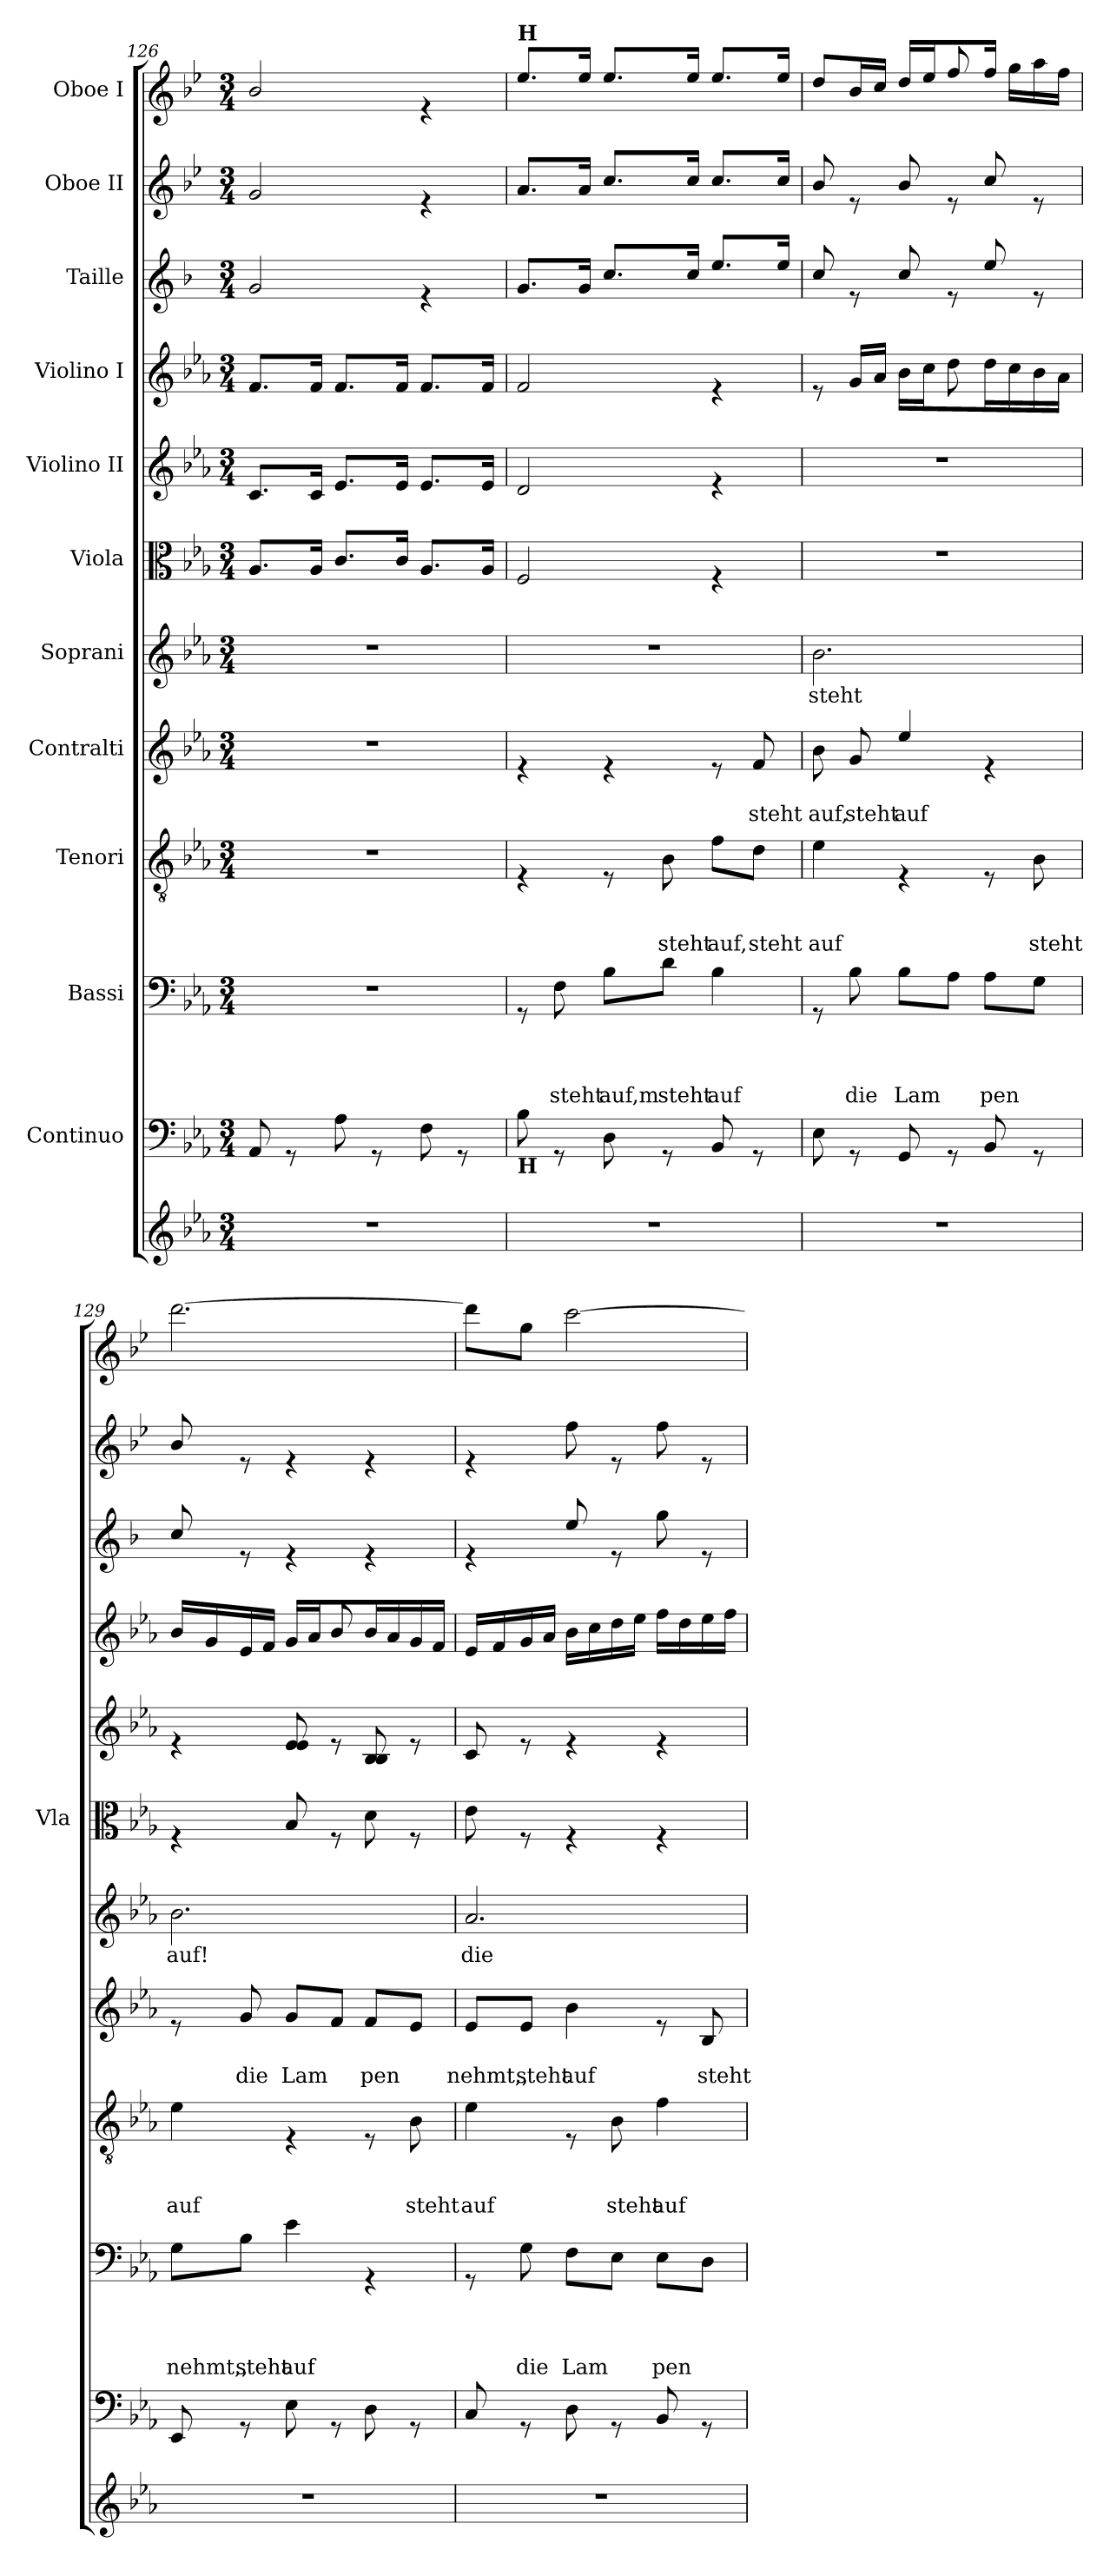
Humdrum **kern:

**kern	**kern	**kern	**text	**text	**text	**text	**kern	**text	**text	**text	**kern	**text	**text	**kern	**text	**kern	**kern	**kern	**kern	**kern	**kern
*part12	*part11	*part10	*part10	*part10	*part10	*part10	*part9	*part9	*part9	*part9	*part8	*part8	*part8	*part7	*part7	*part6	*part5	*part4	*part3	*part2	*part1
*staff12	*staff11	*staff10	*staff10	*staff10	*staff10	*staff10	*staff9	*staff9	*staff9	*staff9	*staff8	*staff8	*staff8	*staff7	*staff7	*staff6	*staff5	*staff4	*staff3	*staff2	*staff1
*	*I"Continuo	*I"Bassi	*	*	*	*	*I"Tenori	*	*	*	*I"Contralti	*	*	*I"Soprani	*	*I"Viola	*I"Violino II	*I"Violino I	*I"Taille	*I"Oboe II	*I"Oboe I
*	*	*	*	*	*	*	*	*	*	*	*	*	*	*	*	*I'Vla	*	*	*	*	*
*clefG2	*clefF4	*clefF4	*	*	*	*	*clefGv2	*	*	*	*clefG2	*	*	*clefG2	*	*clefC3	*clefG2	*clefG2	*clefG2	*clefG2	*clefG2
*	*	*	*	*	*	*	*	*	*	*	*	*	*	*	*	*	*	*	*ITrd4c7	*ITrd4c7	*ITrd4c7
*k[b-e-a-]	*k[b-e-a-]	*k[b-e-a-]	*	*	*	*	*k[b-e-a-]	*	*	*	*k[b-e-a-]	*	*	*k[b-e-a-]	*	*k[b-e-a-]	*k[b-e-a-]	*k[b-e-a-]	*k[b-e-]	*k[b-e-a-]	*k[b-e-a-]
*E-:	*E-:	*E-:	*	*	*	*	*E-:	*	*	*	*E-:	*	*	*E-:	*	*E-:	*E-:	*E-:	*B-:	*E-:	*E-:
*M3/4	*M3/4	*M3/4	*	*	*	*	*M3/4	*	*	*	*M3/4	*	*	*M3/4	*	*M3/4	*M3/4	*M3/4	*M3/4	*M3/4	*M3/4
=126	=126	=126	=126	=126	=126	=126	=126	=126	=126	=126	=126	=126	=126	=126	=126	=126	=126	=126	=126	=126	=126
2.r	8AA-/	2.r	.	.	.	.	2.r	.	.	.	2.r	.	.	2.r	.	8.A-/L	8.c/L	8.f/L	2c/	2c/	2e-/
.	8rGG	.	.	.	.	.	.	.	.	.	.	.	.	.	.	.	.	.	.	.	.
.	.	.	.	.	.	.	.	.	.	.	.	.	.	.	.	16A-/Jk	16c/Jk	16f/Jk	.	.	.
.	8A-\	.	.	.	.	.	.	.	.	.	.	.	.	.	.	8.c/L	8.e-/L	8.f/L	.	.	.
.	8rGG	.	.	.	.	.	.	.	.	.	.	.	.	.	.	.	.	.	.	.	.
.	.	.	.	.	.	.	.	.	.	.	.	.	.	.	.	16c/Jk	16e-/Jk	16f/Jk	.	.	.
.	8F\	.	.	.	.	.	.	.	.	.	.	.	.	.	.	8.A-/L	8.e-/L	8.f/L	4re	4re	4re
.	8rGG	.	.	.	.	.	.	.	.	.	.	.	.	.	.	.	.	.	.	.	.
.	.	.	.	.	.	.	.	.	.	.	.	.	.	.	.	16A-/Jk	16e-/Jk	16f/Jk	.	.	.
!!LO:PB:g=z
=127	=127	=127	=127	=127	=127	=127	=127	=127	=127	=127	=127	=127	=127	=127	=127	=127	=127	=127	=127	=127	=127
!	!	!	!	!	!	!	!	!	!	!	!	!	!	!	!	!	!	!	!	!	!LO:TX:a:B:t=H
!	!LO:TX:b:B:t=H	!	!	!	!	!	!	!	!	!	!	!	!	!	!	!	!	!	!	!	!
2.r	8B-\	8rGG	.	.	.	.	4rE	.	.	.	4re	.	.	2.r	.	2F/	2d/	2f/	8.c/L	8.d/L	8.a-/L
!	!	!	!	!	!	!LO:LY:b	!	!	!	!	!	!	!	!	!	!	!	!	!	!	!
.	8rGG	8F\	.	.	.	steht	.	.	.	.	.	.	.	.	.	.	.	.	.	.	.
.	.	.	.	.	.	.	.	.	.	.	.	.	.	.	.	.	.	.	16c/Jk	16d/Jk	16a-/Jk
!	!	!	!	!	!	!LO:LY:b	!	!	!	!	!	!	!	!	!	!	!	!	!	!	!
.	8D\	8B-\L	.	.	.	auf,m	8rE	.	.	.	4re	.	.	.	.	.	.	.	8.f/L	8.f/L	8.a-/L
!	!	!	!	!	!	!LO:LY:b	!	!	!	!LO:LY:b	!	!	!	!	!	!	!	!	!	!	!
.	8rGG	8d\J	.	.	.	steht	8B-\	.	.	steht	.	.	.	.	.	.	.	.	.	.	.
.	.	.	.	.	.	.	.	.	.	.	.	.	.	.	.	.	.	.	16f/Jk	16f/Jk	16a-/Jk
!	!	!	!	!	!	!LO:LY:b	!	!	!	!LO:LY:b	!	!	!	!	!	!	!	!	!	!	!
.	8BB-/	4B-\	.	.	.	auf	8f\L	.	.	auf,	8re	.	.	.	.	4rF	4re	4re	8.a/L	8.f/L	8.a-/L
!	!	!	!	!	!	!	!	!	!	!LO:LY:b	!	!	!LO:LY:b	!	!	!	!	!	!	!	!
.	8rGG	.	.	.	.	.	8d\J	.	.	steht	8f/	.	steht	.	.	.	.	.	.	.	.
.	.	.	.	.	.	.	.	.	.	.	.	.	.	.	.	.	.	.	16a/Jk	16f/Jk	16a-/Jk
=128	=128	=128	=128	=128	=128	=128	=128	=128	=128	=128	=128	=128	=128	=128	=128	=128	=128	=128	=128	=128	=128
!	!	!	!	!	!	!	!	!	!	!LO:LY:b	!	!	!LO:LY:b	!	!LO:LY:b	!	!	!	!	!	!
*	*	*	*	*	*	*	*	*	*	*	*^	*	*	*	*	*	*	*^	*	*	*^
2.r	8E-\	8rGG	.	.	.	.	4e-\	.	.	auf	8b-\	8ryy	.	auf,	2.b-\	steht	2.r	2.r	8re	4.ryy	8f/	8e-/	8g/L	4.ryy
!	!	!	!	!	!	!LO:LY:b	!	!	!	!	!	!	!	!LO:LY:b	!	!	!	!	!	!	!	!	!	!
.	8rGG	8B-\	.	.	.	die	.	.	.	.	8ryy	8g/	.	steht	.	.	.	.	16g/LL	.	8re	8re	16e-/L	.
.	.	.	.	.	.	.	.	.	.	.	.	.	.	.	.	.	.	.	16a-/JJ	.	.	.	16f/JJ	.
!	!	!	!	!	!	!LO:LY:b	!	!	!	!	!	!	!	!LO:LY:b	!	!	!	!	!	!	!	!	!	!
.	8GG/	8B-\L	.	.	.	Lam	4rE	.	.	.	4ee-/	4ryy	.	auf	.	.	.	.	16b-\LL	.	8f/	8e-/	16g/LL	.
.	.	.	.	.	.	.	.	.	.	.	.	.	.	.	.	.	.	.	16cc\	.	.	.	16a-/	.
.	8rGG	8A-\J	.	.	.	.	.	.	.	.	.	.	.	.	.	.	.	.	8ryy	8dd\	8re	8re	8ryy	8b-/
!	!	!	!	!	!	!LO:LY:b	!	!	!	!	!	!	!	!	!	!	!	!	!	!	!	!	!	!
.	8BB-/	8A-\L	.	.	.	pen	8rE	.	.	.	4ryy	4re	.	.	.	.	.	.	16dd\	4ryy	8a/	8f/	16b-/JJ	16ryy
.	.	.	.	.	.	.	.	.	.	.	.	.	.	.	.	.	.	.	16cc\	.	.	.	8.ryy	16cc\LL
!	!	!	!	!	!	!	!	!	!	!LO:LY:b	!	!	!	!	!	!	!	!	!	!	!	!	!	!
.	8rGG	8G\J	.	.	.	.	8B-\	.	.	steht	.	.	.	.	.	.	.	.	16b-\	.	8re	8re	.	16dd\
.	.	.	.	.	.	.	.	.	.	.	.	.	.	.	.	.	.	.	16a-\JJ	.	.	.	.	16b-\JJ
*	*	*	*	*	*	*	*	*	*	*	*v	*v	*	*	*	*	*	*	*	*	*	*	*	*
=129	=129	=129	=129	=129	=129	=129	=129	=129	=129	=129	=129	=129	=129	=129	=129	=129	=129	=129	=129	=129	=129	=129	=129
!	!	!	!	!	!	!LO:LY:b	!	!	!	!LO:LY:b	!	!	!	!	!LO:LY:b	!	!	!	!	!	!	!	!
*	*	*	*	*	*	*	*	*	*	*	*	*	*	*	*	*	*	*	*	*	*	*v	*v
2.r	8EE-/	8G\L	.	.	.	nehmt,,	4e-\	.	.	auf	8re	.	.	2.b-\	auf!	4rF	4re	16b-/LL	4.ryy	8f/	8e-/	[2.gg\
.	.	.	.	.	.	.	.	.	.	.	.	.	.	.	.	.	.	16g/	.	.	.	.
!	!	!	!	!	!	!LO:LY:b	!	!	!	!	!	!	!LO:LY:b	!	!	!	!	!	!	!	!	!
.	8rGG	8B-\J	.	.	.	steht	.	.	.	.	8g/	.	die	.	.	.	.	16e-/	.	8re	8re	.
.	.	.	.	.	.	.	.	.	.	.	.	.	.	.	.	.	.	16f/JJ	.	.	.	.
!	!	!	!	!	!	!LO:LY:b	!	!	!	!	!	!	!LO:LY:b	!	!	!	!	!	!	!	!	!
.	8E-\	4e-\	.	.	.	auf	4rE	.	.	.	8g/L	.	Lam	.	.	8B-/	8e-/ 8e-/	16g/LL	.	4re	4re	.
.	.	.	.	.	.	.	.	.	.	.	.	.	.	.	.	.	.	16a-/	.	.	.	.
.	8rGG	.	.	.	.	.	.	.	.	.	8f/J	.	.	.	.	8rF	8re	8ryy	8b-/	.	.	.
!	!	!	!	!	!	!	!	!	!	!	!	!	!LO:LY:b	!	!	!	!	!	!	!	!	!
.	8D\	4rGG	.	.	.	.	8rE	.	.	.	8f/L	.	pen	.	.	8d\	8B-/ 8B-/	16b-/	4ryy	4re	4re	.
.	.	.	.	.	.	.	.	.	.	.	.	.	.	.	.	.	.	16a-/	.	.	.	.
!	!	!	!	!	!	!	!	!	!	!LO:LY:b	!	!	!	!	!	!	!	!	!	!	!	!
.	8rGG	.	.	.	.	.	8B-\	.	.	steht	8e-/J	.	.	.	.	8rF	8re	16g/	.	.	.	.
.	.	.	.	.	.	.	.	.	.	.	.	.	.	.	.	.	.	16f/JJ	.	.	.	.
*	*	*	*	*	*	*	*	*	*	*	*	*	*	*	*	*	*	*v	*v	*	*	*
=130	=130	=130	=130	=130	=130	=130	=130	=130	=130	=130	=130	=130	=130	=130	=130	=130	=130	=130	=130	=130	=130
!	!	!	!	!	!	!	!	!	!	!LO:LY:b	!	!	!LO:LY:b	!	!LO:LY:b	!	!	!	!	!	!
2.r	8C/	8rGG	.	.	.	.	4e-\	.	.	auf	8e-/L	.	nehmt,,	2.a-/	die	8e-\	8c/	16e-/LL	4re	4re	8gg\L]
.	.	.	.	.	.	.	.	.	.	.	.	.	.	.	.	.	.	16f/	.	.	.
!	!	!	!	!	!	!LO:LY:b	!	!	!	!	!	!	!LO:LY:b	!	!	!	!	!	!	!	!
.	8rGG	8G\	.	.	.	die	.	.	.	.	8e-/J	.	steht	.	.	8rF	8re	16g/	.	.	8cc\J
.	.	.	.	.	.	.	.	.	.	.	.	.	.	.	.	.	.	16a-/JJ	.	.	.
!	!	!	!	!	!	!LO:LY:b	!	!	!	!	!	!	!LO:LY:b	!	!	!	!	!	!	!	!
.	8D\	8F\L	.	.	.	Lam	8rE	.	.	.	4b-\	.	auf	.	.	4rF	4re	16b-\LL	8a/	8b-\	[2ff\
.	.	.	.	.	.	.	.	.	.	.	.	.	.	.	.	.	.	16cc\	.	.	.
!	!	!	!	!	!	!	!	!	!	!LO:LY:b	!	!	!	!	!	!	!	!	!	!	!
.	8rGG	8E-\J	.	.	.	.	8B-\	.	.	steht	.	.	.	.	.	.	.	16dd\	8re	8re	.
.	.	.	.	.	.	.	.	.	.	.	.	.	.	.	.	.	.	16ee-\JJ	.	.	.
!	!	!	!	!	!	!LO:LY:b	!	!	!	!LO:LY:b	!	!	!	!	!	!	!	!	!	!	!
.	8BB-/	8E-\L	.	.	.	pen	4f\	.	.	auf	8re	.	.	.	.	4rF	4re	16ff\LL	8cc\	8b-\	.
.	.	.	.	.	.	.	.	.	.	.	.	.	.	.	.	.	.	16dd\	.	.	.
!	!	!	!	!	!	!	!	!	!	!	!	!	!LO:LY:b	!	!	!	!	!	!	!	!
.	8rGG	8D\J	.	.	.	.	.	.	.	.	8B-/	.	steht	.	.	.	.	16ee-\	8re	8re	.
.	.	.	.	.	.	.	.	.	.	.	.	.	.	.	.	.	.	16ff\JJ	.	.	.
=	=	=	=	=	=	=	=	=	=	=	=	=	=	=	=	=	=	=	=	=	=
*-	*-	*-	*-	*-	*-	*-	*-	*-	*-	*-	*-	*-	*-	*-	*-	*-	*-	*-	*-	*-	*-
